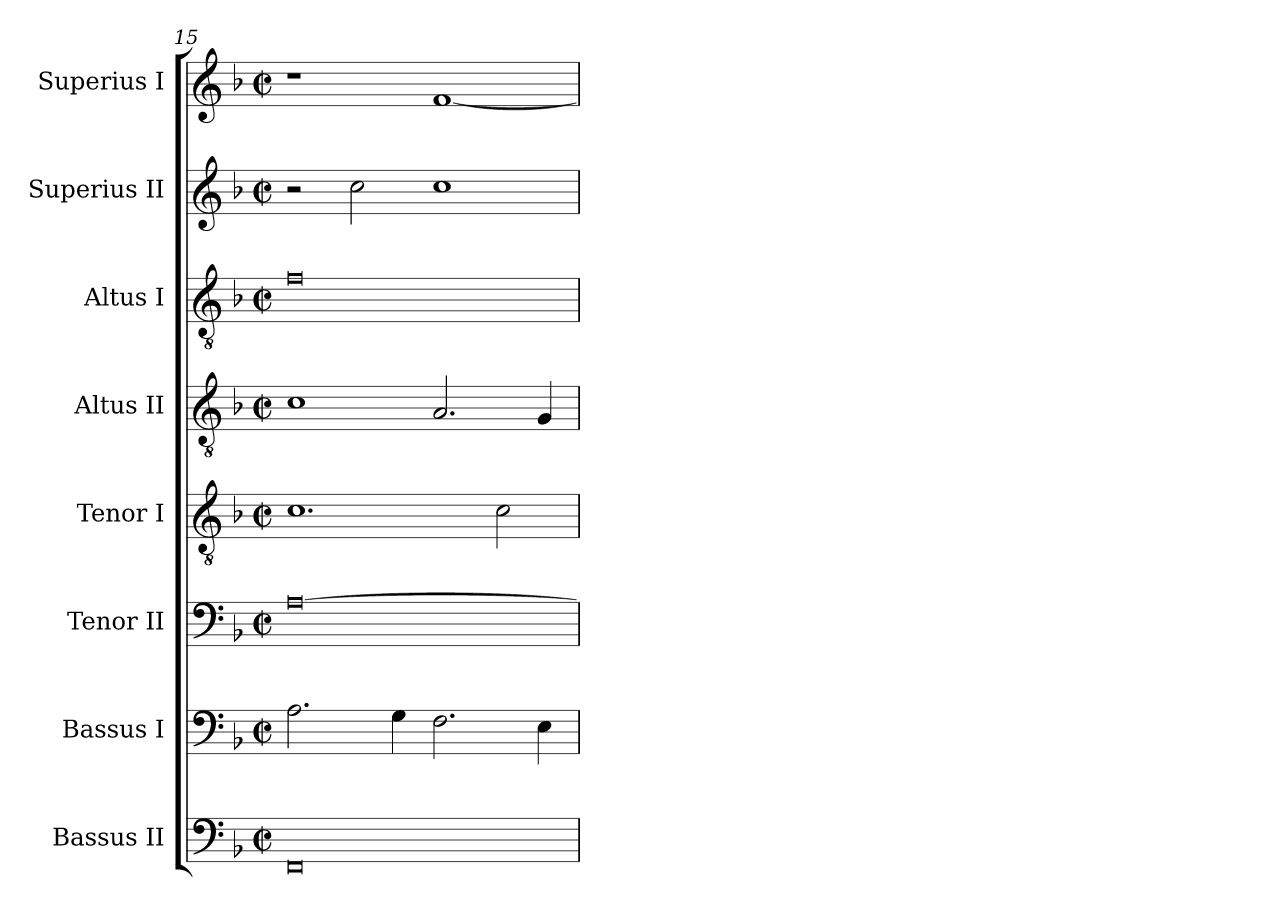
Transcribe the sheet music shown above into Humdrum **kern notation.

**kern	**kern	**kern	**kern	**kern	**kern	**kern	**kern
*part8	*part7	*part6	*part5	*part4	*part3	*part2	*part1
*staff8	*staff7	*staff6	*staff5	*staff4	*staff3	*staff2	*staff1
*I"Bassus II	*I"Bassus I	*I"Tenor II	*I"Tenor I	*I"Altus II	*I"Altus I	*I"Superius II	*I"Superius I
*I'B. II	*I'B. I	*I'T. II	*I'T. I	*I'A. II	*I'A. I	*I'S. II	*I'S. I
!!LO:PB:g=z
*clefF4	*clefF4	*clefF4	*clefGv2	*clefGv2	*clefGv2	*clefG2	*clefG2
*	*	*	*ITrd7c12	*ITrd7c12	*ITrd7c12	*	*
*k[b-]	*k[b-]	*k[b-]	*k[b-]	*k[b-]	*k[b-]	*k[b-]	*k[b-]
*F:	*F:	*F:	*F:	*F:	*F:	*F:	*F:
*M2/2	*M2/2	*M2/2	*M2/2	*M2/2	*M2/2	*M2/2	*M2/2
*met(c|)	*met(c|)	*met(c|)	*met(c|)	*met(c|)	*met(c|)	*met(c|)	*met(c|)
=15	=15	=15	=15	=15	=15	=15	=15
0FFi	2.Ai\	[>0Ai	1.Ci	1Ci	0Fi	2r	1r
.	.	.	.	.	.	2cci\	.
.	4Gi\	.	.	.	.	.	.
.	2.Fi\	.	.	2.AAi/	.	1cci	[<1fi
.	.	.	2Ci\	.	.	.	.
.	4Ei\	.	.	4GGi/	.	.	.
=	=	=	=	=	=	=	=
*-	*-	*-	*-	*-	*-	*-	*-
